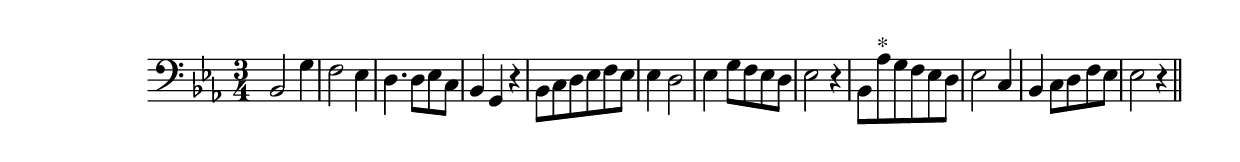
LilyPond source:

\version "2.14.0"
%{\header {
  title = "aria `If with all your hearts ye truly seek me' from Elijah"
  composer = "Felix Mendelssohn"
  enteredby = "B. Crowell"
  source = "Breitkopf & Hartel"
}%}
\score{{\key es \major
\time 3/4
%{\tempo 4=130
%}\clef bass
\transpose f es{\relative es {
  c2 a'4 | g2 f4 | e4. e8 f d | c4 a r | c8 d e f g f | f4 e2 | f4 a8 g f e | f2 r4 | c8 bes'^\markup{"*"} a g f e |
  f2 d4 | c4 d8 e g f | f2 r4
  \bar "||"
}}

}}